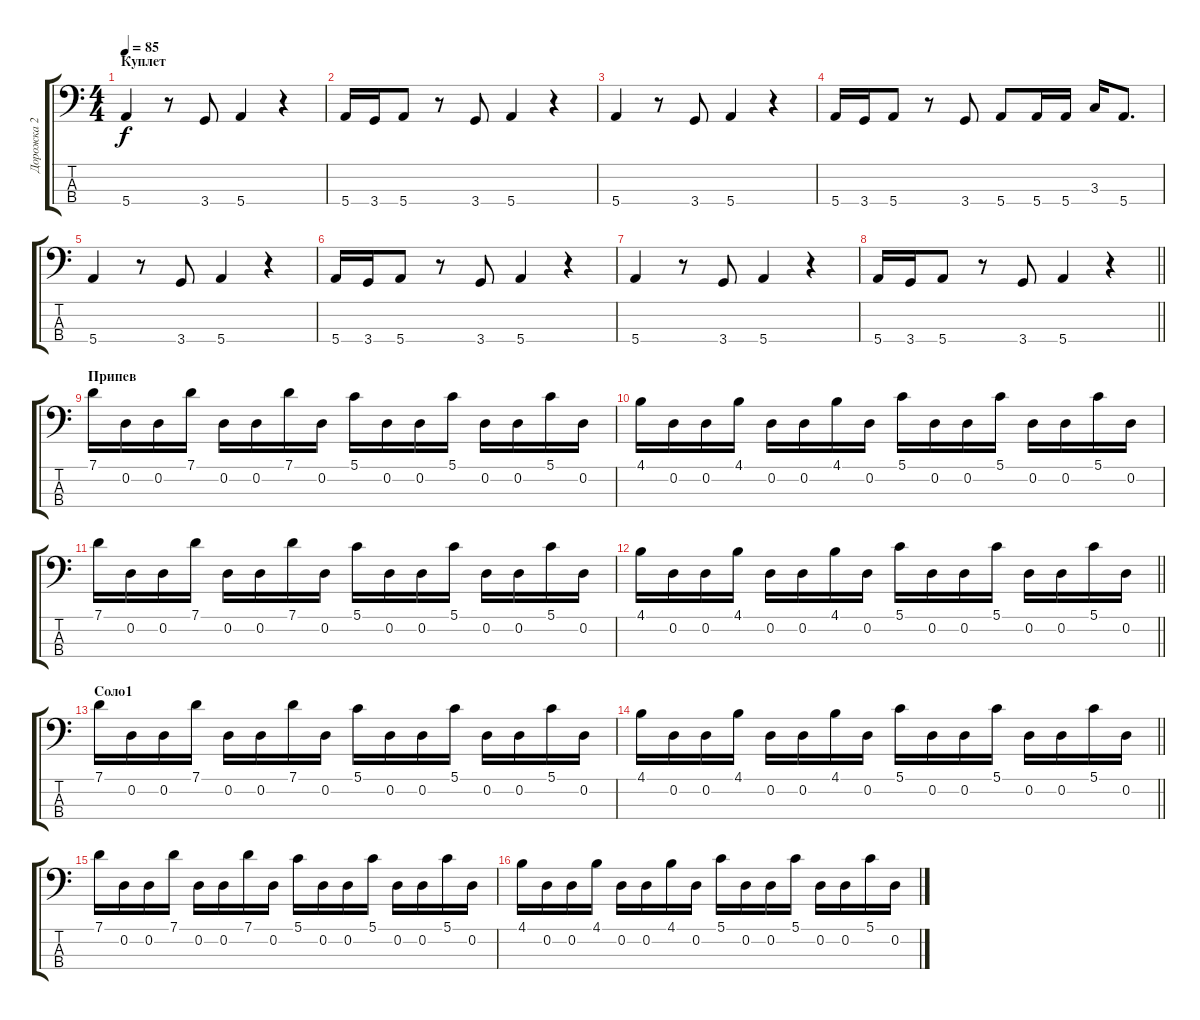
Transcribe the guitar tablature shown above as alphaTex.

\track ("Дорожка 2" "Дорожка 2") {instrument electricbasspick}
\staff {score tabs}
\tuning (G2 D2 A1 E1) {hide}
\ts (4 4)
\section ("" "Куплет")
\tempo 85
\clef f4
\ks c
5.4.4{dy f} r.8 3.4.8 5.4.4 r.4 |
5.4.16 3.4.16 5.4.8 r.8 3.4.8 5.4.4 r.4 |
5.4.4 r.8 3.4.8 5.4.4 r.4 |
5.4.16 3.4.16 5.4.8 r.8 3.4.8 5.4.8 5.4.16 5.4.16 3.3.16 5.4.8{d} |
5.4.4 r.8 3.4.8 5.4.4 r.4 |
5.4.16 3.4.16 5.4.8 r.8 3.4.8 5.4.4 r.4 |
5.4.4 r.8 3.4.8 5.4.4 r.4 |
\barLineRight lightlight
5.4.16 3.4.16 5.4.8 r.8 3.4.8 5.4.4 r.4 |
\section ("" "Припев")
7.1.16 0.2.16 0.2.16 7.1.16 0.2.16 0.2.16 7.1.16 0.2.16 5.1.16 0.2.16 0.2.16 5.1.16 0.2.16 0.2.16 5.1.16 0.2.16 |
4.1.16 0.2.16 0.2.16 4.1.16 0.2.16 0.2.16 4.1.16 0.2.16 5.1.16 0.2.16 0.2.16 5.1.16 0.2.16 0.2.16 5.1.16 0.2.16 |
7.1.16 0.2.16 0.2.16 7.1.16 0.2.16 0.2.16 7.1.16 0.2.16 5.1.16 0.2.16 0.2.16 5.1.16 0.2.16 0.2.16 5.1.16 0.2.16 |
\barLineRight lightlight
4.1.16 0.2.16 0.2.16 4.1.16 0.2.16 0.2.16 4.1.16 0.2.16 5.1.16 0.2.16 0.2.16 5.1.16 0.2.16 0.2.16 5.1.16 0.2.16 |
\section ("" "Соло1")
7.1.16 0.2.16 0.2.16 7.1.16 0.2.16 0.2.16 7.1.16 0.2.16 5.1.16 0.2.16 0.2.16 5.1.16 0.2.16 0.2.16 5.1.16 0.2.16 |
\barLineRight lightlight
4.1.16 0.2.16 0.2.16 4.1.16 0.2.16 0.2.16 4.1.16 0.2.16 5.1.16 0.2.16 0.2.16 5.1.16 0.2.16 0.2.16 5.1.16 0.2.16 |
7.1.16 0.2.16 0.2.16 7.1.16 0.2.16 0.2.16 7.1.16 0.2.16 5.1.16 0.2.16 0.2.16 5.1.16 0.2.16 0.2.16 5.1.16 0.2.16 |
4.1.16 0.2.16 0.2.16 4.1.16 0.2.16 0.2.16 4.1.16 0.2.16 5.1.16 0.2.16 0.2.16 5.1.16 0.2.16 0.2.16 5.1.16 0.2.16
